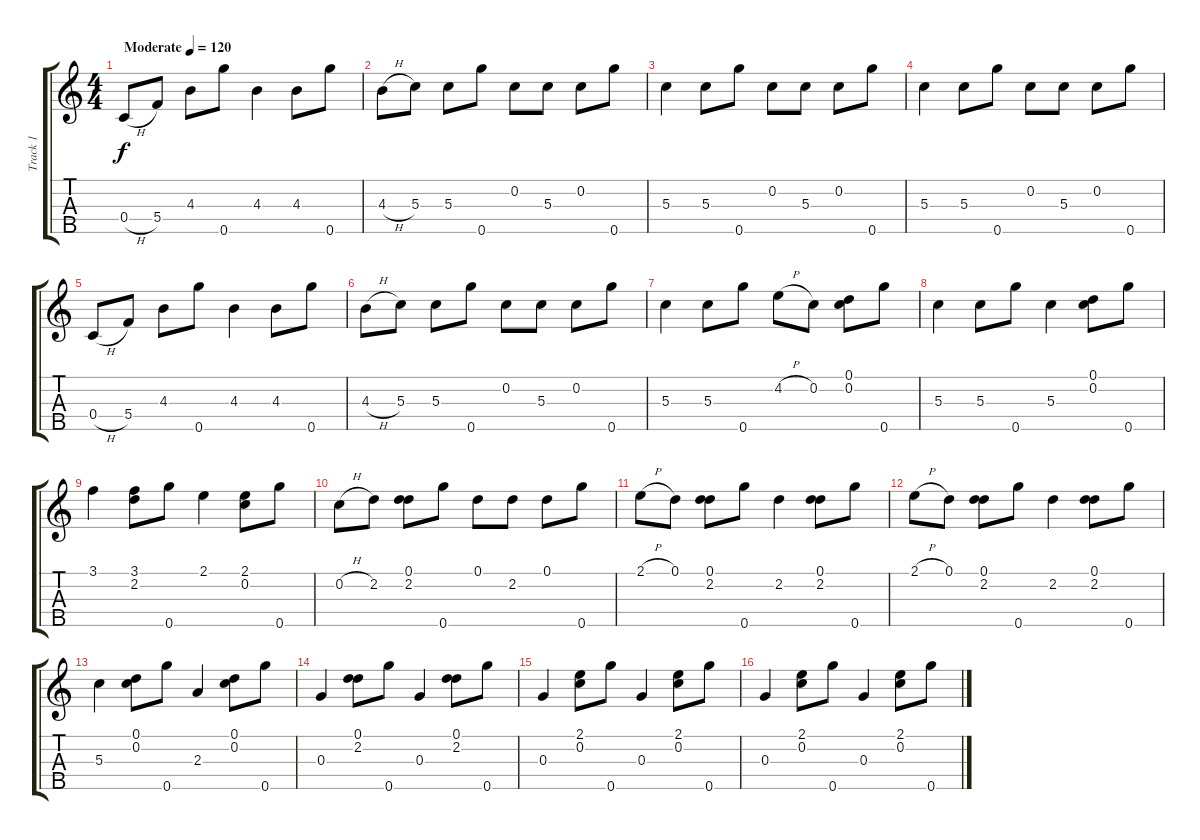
\track ("Track 1" "Track 1") {instrument acousticguitarsteel}
\staff {score tabs}
\tuning (D4 C4 G3 C3 G4) {hide}
\ts (4 4)
\tempo (120 "Moderate")
\clef g2
\ks c
0.4{h}.8{dy f instrument acousticguitarsteel} 5.4.8 4.3.8 0.5.8 4.3.4 4.3.8 0.5.8 |
4.3{h}.8 5.3.8 5.3.8 0.5.8 0.2.8 5.3.8 0.2.8 0.5.8 |
5.3.4 5.3.8 0.5.8 0.2.8 5.3.8 0.2.8 0.5.8 |
5.3.4 5.3.8 0.5.8 0.2.8 5.3.8 0.2.8 0.5.8 |
0.4{h}.8 5.4.8 4.3.8 0.5.8 4.3.4 4.3.8 0.5.8 |
4.3{h}.8 5.3.8 5.3.8 0.5.8 0.2.8 5.3.8 0.2.8 0.5.8 |
5.3.4 5.3.8 0.5.8 4.2{h}.8 0.2.8 (0.1 0.2).8 0.5.8 |
5.3.4 5.3.8 0.5.8 5.3.4 (0.1 0.2).8 0.5.8 |
3.1.4 (3.1 2.2).8 0.5.8 2.1.4 (2.1 0.2).8 0.5.8 |
0.2{h}.8 2.2.8 (0.1 2.2).8 0.5.8 0.1.8 2.2.8 0.1.8 0.5.8 |
2.1{h}.8 0.1.8 (0.1 2.2).8 0.5.8 2.2.4 (0.1 2.2).8 0.5.8 |
2.1{h}.8 0.1.8 (0.1 2.2).8 0.5.8 2.2.4 (0.1 2.2).8 0.5.8 |
5.3.4 (0.1 0.2).8 0.5.8 2.3.4 (0.1 0.2).8 0.5.8 |
0.3.4 (0.1 2.2).8 0.5.8 0.3.4 (0.1 2.2).8 0.5.8 |
0.3.4 (2.1 0.2).8 0.5.8 0.3.4 (2.1 0.2).8 0.5.8 |
0.3.4 (2.1 0.2).8 0.5.8 0.3.4 (2.1 0.2).8 0.5.8
